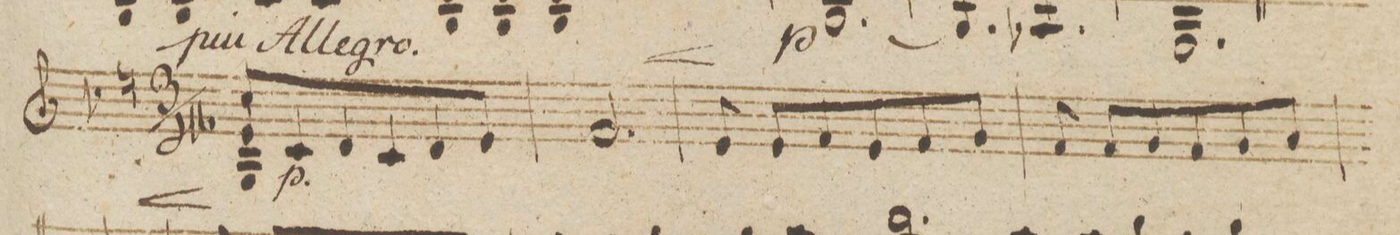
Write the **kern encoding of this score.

**kern	**dynam
*I"Violino 2do	*
*clefG2	*
*k[b-e-]	*
*M6/8	*
*k[b-]	*
*M3/4	*
8ccL 8e 8G/	.
8c/	p
8d/	.
8c/	.
8d/	.
8e/J	.
=76	=76
2.f/	.
.	<
=77	=77
8e/	[
8e/L	.
8f/	.
8e/	.
8f/	.
8g/J	.
=78	=78
8f/	.
8f/L	.
8g/	.
8f/	.
8g/	.
8a/J	.
=79	=79
*-	*-
